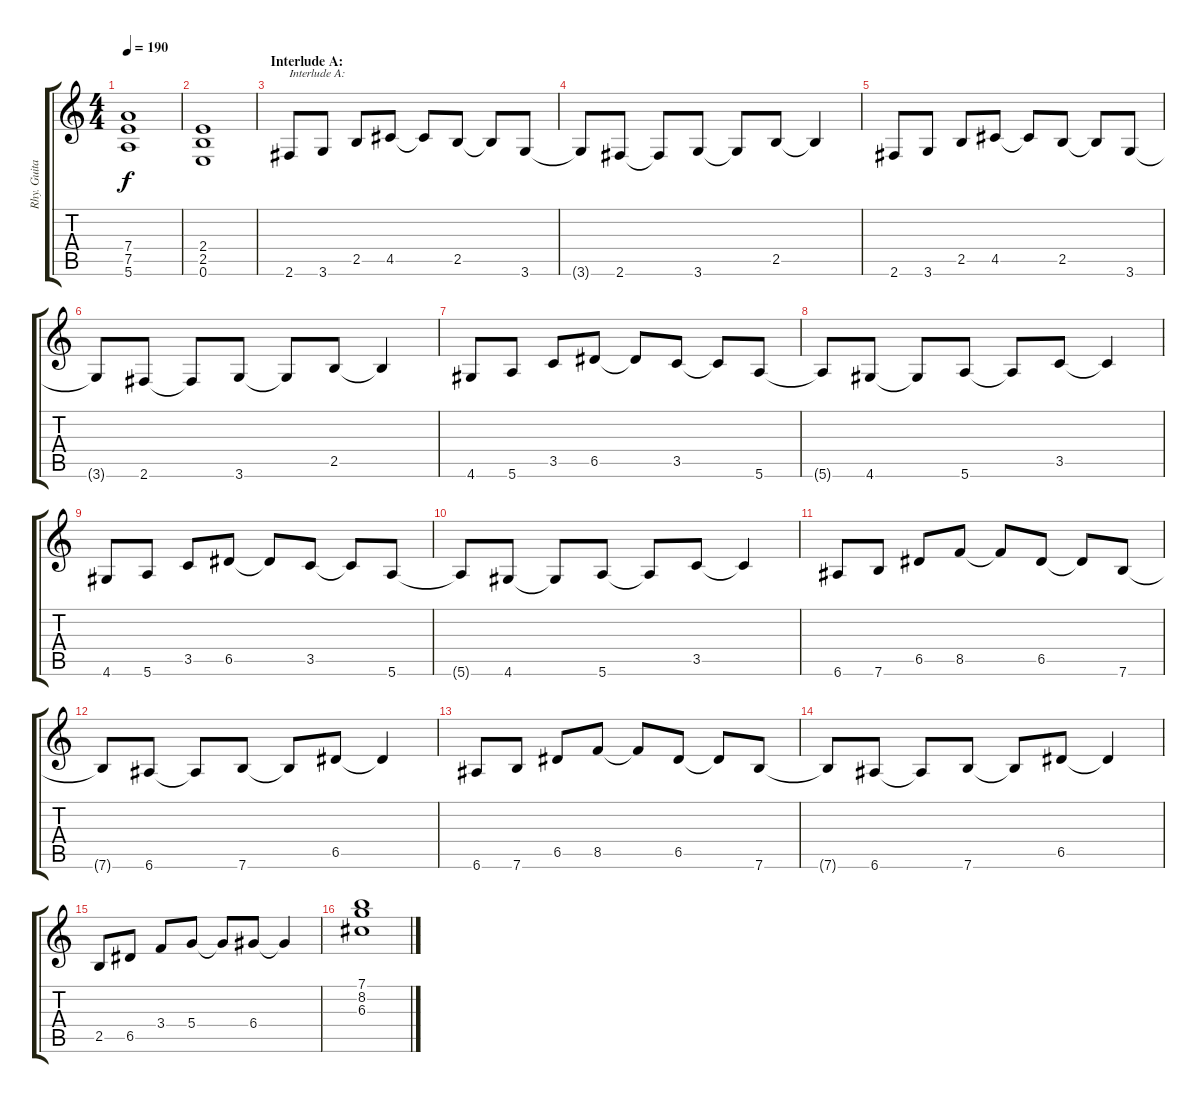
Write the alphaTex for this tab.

\track ("Rhy. Guitar 2" "Rhy. Guita") {instrument distortionguitar}
\staff {score tabs}
\tuning (E4 B3 G3 D3 A2 E2) {hide}
\ts (4 4)
\tempo 190
\clef g2
\ks c
(7.4 7.5 5.6).1{dy f} |
(2.4 2.5 0.6).1 |
\section ("" "Interlude A:")
2.6.8{txt "Interlude A:"} 3.6.8 2.5.8 4.5.8 4.5{t}.8 2.5.8 2.5{t}.8 3.6.8 |
3.6{t}.8 2.6.8 2.6{t}.8 3.6.8 3.6{t}.8 2.5.8 2.5{t}.4 |
2.6.8 3.6.8 2.5.8 4.5.8 4.5{t}.8 2.5.8 2.5{t}.8 3.6.8 |
3.6{t}.8 2.6.8 2.6{t}.8 3.6.8 3.6{t}.8 2.5.8 2.5{t}.4 |
4.6.8 5.6.8 3.5.8 6.5.8 6.5{t}.8 3.5.8 3.5{t}.8 5.6.8 |
5.6{t}.8 4.6.8 4.6{t}.8 5.6.8 5.6{t}.8 3.5.8 3.5{t}.4 |
4.6.8 5.6.8 3.5.8 6.5.8 6.5{t}.8 3.5.8 3.5{t}.8 5.6.8 |
5.6{t}.8 4.6.8 4.6{t}.8 5.6.8 5.6{t}.8 3.5.8 3.5{t}.4 |
6.6.8 7.6.8 6.5.8 8.5.8 8.5{t}.8 6.5.8 6.5{t}.8 7.6.8 |
7.6{t}.8 6.6.8 6.6{t}.8 7.6.8 7.6{t}.8 6.5.8 6.5{t}.4 |
6.6.8 7.6.8 6.5.8 8.5.8 8.5{t}.8 6.5.8 6.5{t}.8 7.6.8 |
7.6{t}.8 6.6.8 6.6{t}.8 7.6.8 7.6{t}.8 6.5.8 6.5{t}.4 |
2.5.8 6.5.8 3.4.8 5.4.8 5.4{t}.8 6.4.8 6.4{t}.4 |
(7.1 8.2 6.3).1
